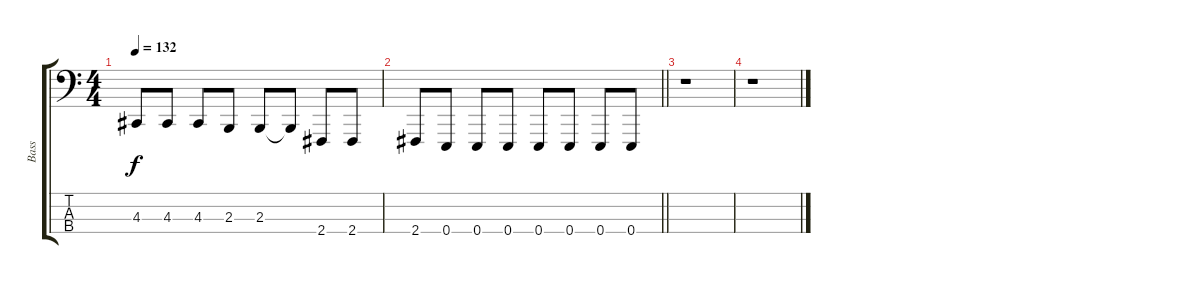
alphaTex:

\track ("Bass" "Bass") {instrument lead2sawtooth}
\staff {score tabs}
\tuning (G2 D2 A1 E1) {hide}
\ts (4 4)
\tempo 132
\clef f4
\ks c
4.3.8{dy f} 4.3.8 4.3.8 2.3.8 2.3.8 2.3{t}.8 2.4.8 2.4.8 |
\barLineRight lightlight
2.4.8 0.4.8 0.4.8 0.4.8 0.4.8 0.4.8 0.4.8 0.4.8 |
r.1 |
r.1
